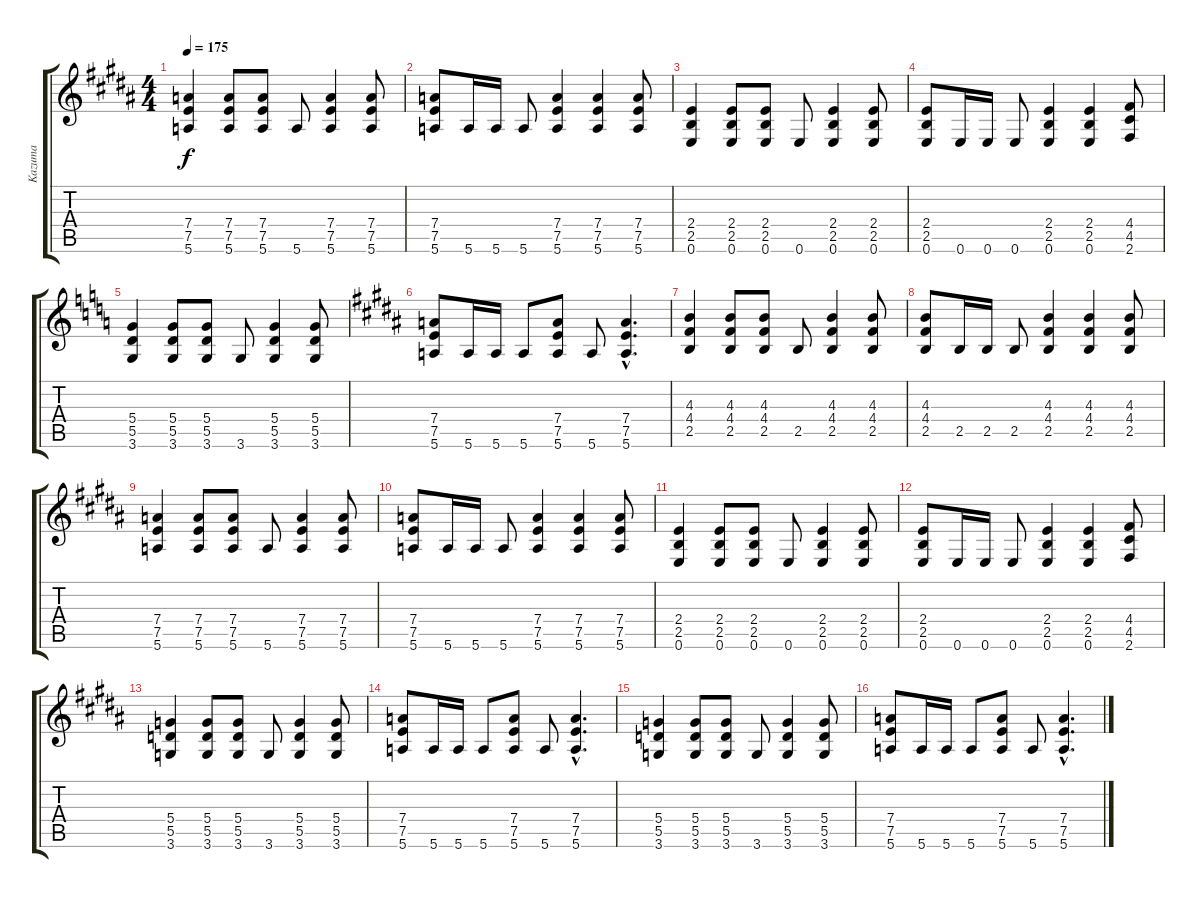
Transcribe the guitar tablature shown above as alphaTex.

\track ("Kazuma" "Kazuma") {instrument overdrivenguitar}
\staff {score tabs}
\tuning (E4 B3 G3 D3 A2 E2) {hide}
\ts (4 4)
\tempo 175
\clef g2
\ks b
(7.4 7.5 5.6).4{dy f} (7.4 7.5 5.6).8 (7.4 7.5 5.6).8 5.6.8 (7.4 7.5 5.6).4 (7.4 7.5 5.6).8 |
(7.4 7.5 5.6).8 5.6.16 5.6.16 5.6.8 (7.4 7.5 5.6).4 (7.4 7.5 5.6).4 (7.4 7.5 5.6).8 |
(2.4 2.5 0.6).4 (2.4 2.5 0.6).8 (2.4 2.5 0.6).8 0.6.8 (2.4 2.5 0.6).4 (2.4 2.5 0.6).8 |
(2.4 2.5 0.6).8 0.6.16 0.6.16 0.6.8 (2.4 2.5 0.6).4 (2.4 2.5 0.6).4 (4.4 4.5 2.6).8 |
\ks c
(5.4 5.5 3.6).4 (5.4 5.5 3.6).8 (5.4 5.5 3.6).8 3.6.8 (5.4 5.5 3.6).4 (5.4 5.5 3.6).8 |
\ks b
(7.4 7.5 5.6).8 5.6.16 5.6.16 5.6.8 (7.4 7.5 5.6).8 5.6.8 (7.4{hac} 7.5{hac} 5.6{hac}).4{d} |
(4.3 4.4 2.5).4 (4.3 4.4 2.5).8 (4.3 4.4 2.5).8 2.5.8 (4.3 4.4 2.5).4 (4.3 4.4 2.5).8 |
(4.3 4.4 2.5).8 2.5.16 2.5.16 2.5.8 (4.3 4.4 2.5).4 (4.3 4.4 2.5).4 (4.3 4.4 2.5).8 |
(7.4 7.5 5.6).4 (7.4 7.5 5.6).8 (7.4 7.5 5.6).8 5.6.8 (7.4 7.5 5.6).4 (7.4 7.5 5.6).8 |
(7.4 7.5 5.6).8 5.6.16 5.6.16 5.6.8 (7.4 7.5 5.6).4 (7.4 7.5 5.6).4 (7.4 7.5 5.6).8 |
(2.4 2.5 0.6).4 (2.4 2.5 0.6).8 (2.4 2.5 0.6).8 0.6.8 (2.4 2.5 0.6).4 (2.4 2.5 0.6).8 |
(2.4 2.5 0.6).8 0.6.16 0.6.16 0.6.8 (2.4 2.5 0.6).4 (2.4 2.5 0.6).4 (4.4 4.5 2.6).8 |
(5.4 5.5 3.6).4 (5.4 5.5 3.6).8 (5.4 5.5 3.6).8 3.6.8 (5.4 5.5 3.6).4 (5.4 5.5 3.6).8 |
(7.4 7.5 5.6).8 5.6.16 5.6.16 5.6.8 (7.4 7.5 5.6).8 5.6.8 (7.4{hac} 7.5{hac} 5.6{hac}).4{d} |
(5.4 5.5 3.6).4 (5.4 5.5 3.6).8 (5.4 5.5 3.6).8 3.6.8 (5.4 5.5 3.6).4 (5.4 5.5 3.6).8 |
(7.4 7.5 5.6).8 5.6.16 5.6.16 5.6.8 (7.4 7.5 5.6).8 5.6.8 (7.4{hac} 7.5{hac} 5.6{hac}).4{d}
